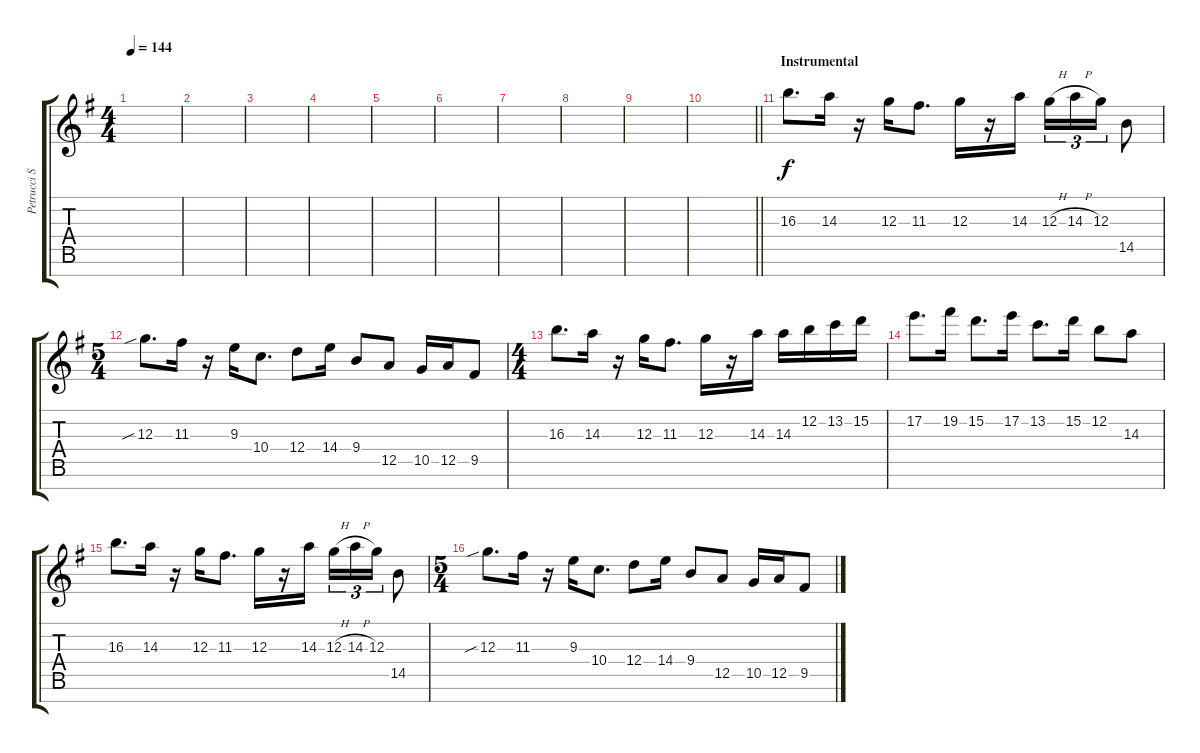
\track ("Petrucci Solo" "Petrucci S") {instrument distortionguitar}
\staff {score tabs}
\tuning (E4 B3 G3 D3 A2 E2 B1) {hide}
\ts (4 4)
\tempo 144
\clef g2
\ks eminor
|
|
|
|
|
|
|
|
|
\barLineRight lightlight
|
\section ("" "Instrumental")
16.3.8{d} 14.3.16 r.16 12.3.16 11.3.8{d} 12.3.16 r.16 14.3.16 12.3{h}.16{tu (3 2)} 14.3{h}.16{tu (3 2)} 12.3.16{tu (3 2)} 14.5.8 |
\ts (5 4)
12.3{sib}.8{d} 11.3.16 r.16 9.3.16 10.4.8{d} 12.4.8 14.4.16 9.4.8 12.5.8 10.5.16 12.5.16 9.5.8 |
\ts (4 4)
16.3.8{d} 14.3.16 r.16 12.3.16 11.3.8{d} 12.3.16 r.16 14.3.16 14.3.16 12.2.16 13.2.16 15.2.16 |
17.2.8{d} 19.2.16 15.2.8{d} 17.2.16 13.2.8{d} 15.2.16 12.2.8 14.3.8 |
16.3.8{d} 14.3.16 r.16 12.3.16 11.3.8{d} 12.3.16 r.16 14.3.16 12.3{h}.16{tu (3 2)} 14.3{h}.16{tu (3 2)} 12.3.16{tu (3 2)} 14.5.8 |
\ts (5 4)
12.3{sib}.8{d} 11.3.16 r.16 9.3.16 10.4.8{d} 12.4.8 14.4.16 9.4.8 12.5.8 10.5.16 12.5.16 9.5.8
